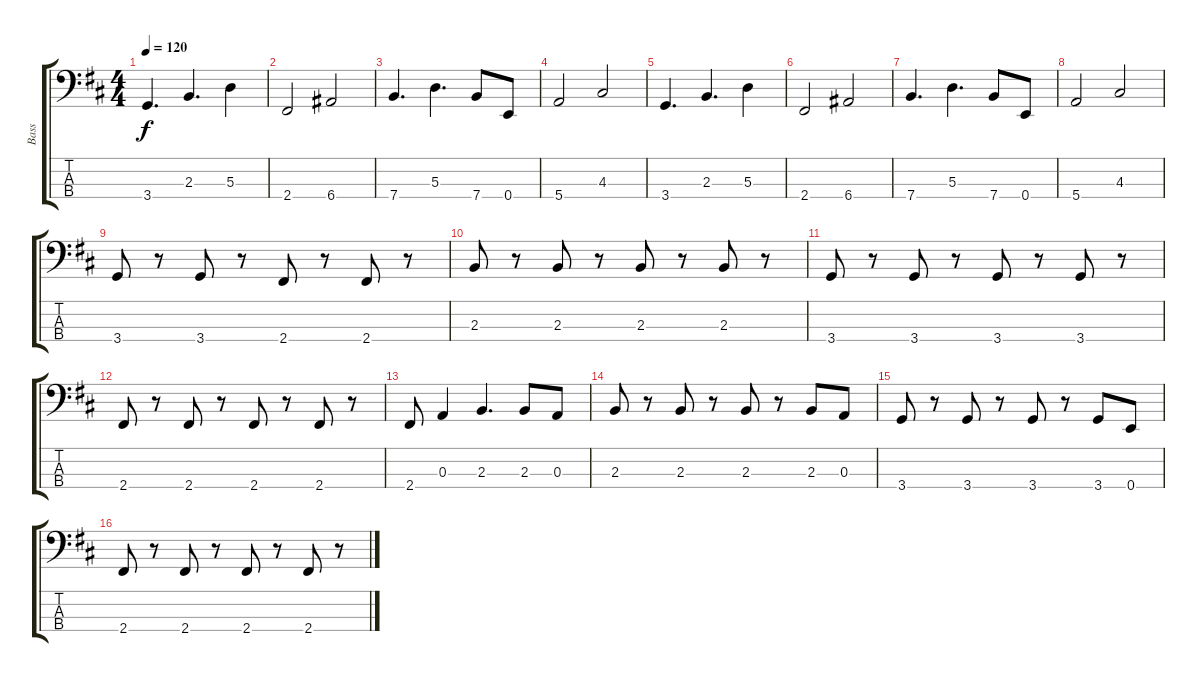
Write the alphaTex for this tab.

\track ("Bass" "Bass") {instrument electricbassfinger}
\staff {score tabs}
\tuning (G2 D2 A1 E1) {hide}
\ts (4 4)
\tempo 120
\clef f4
\ks bminor
3.4.4{d dy f} 2.3.4{d} 5.3.4 |
2.4.2 6.4.2 |
7.4.4{d} 5.3.4{d} 7.4.8 0.4.8 |
5.4.2 4.3.2 |
3.4.4{d} 2.3.4{d} 5.3.4 |
2.4.2 6.4.2 |
7.4.4{d} 5.3.4{d} 7.4.8 0.4.8 |
5.4.2 4.3.2 |
3.4.8 r.8 3.4.8 r.8 2.4.8 r.8 2.4.8 r.8 |
2.3.8 r.8 2.3.8 r.8 2.3.8 r.8 2.3.8 r.8 |
3.4.8 r.8 3.4.8 r.8 3.4.8 r.8 3.4.8 r.8 |
2.4.8 r.8 2.4.8 r.8 2.4.8 r.8 2.4.8 r.8 |
2.4.8 0.3.4 2.3.4{d} 2.3.8 0.3.8 |
2.3.8 r.8 2.3.8 r.8 2.3.8 r.8 2.3.8 0.3.8 |
3.4.8 r.8 3.4.8 r.8 3.4.8 r.8 3.4.8 0.4.8 |
2.4.8 r.8 2.4.8 r.8 2.4.8 r.8 2.4.8 r.8
